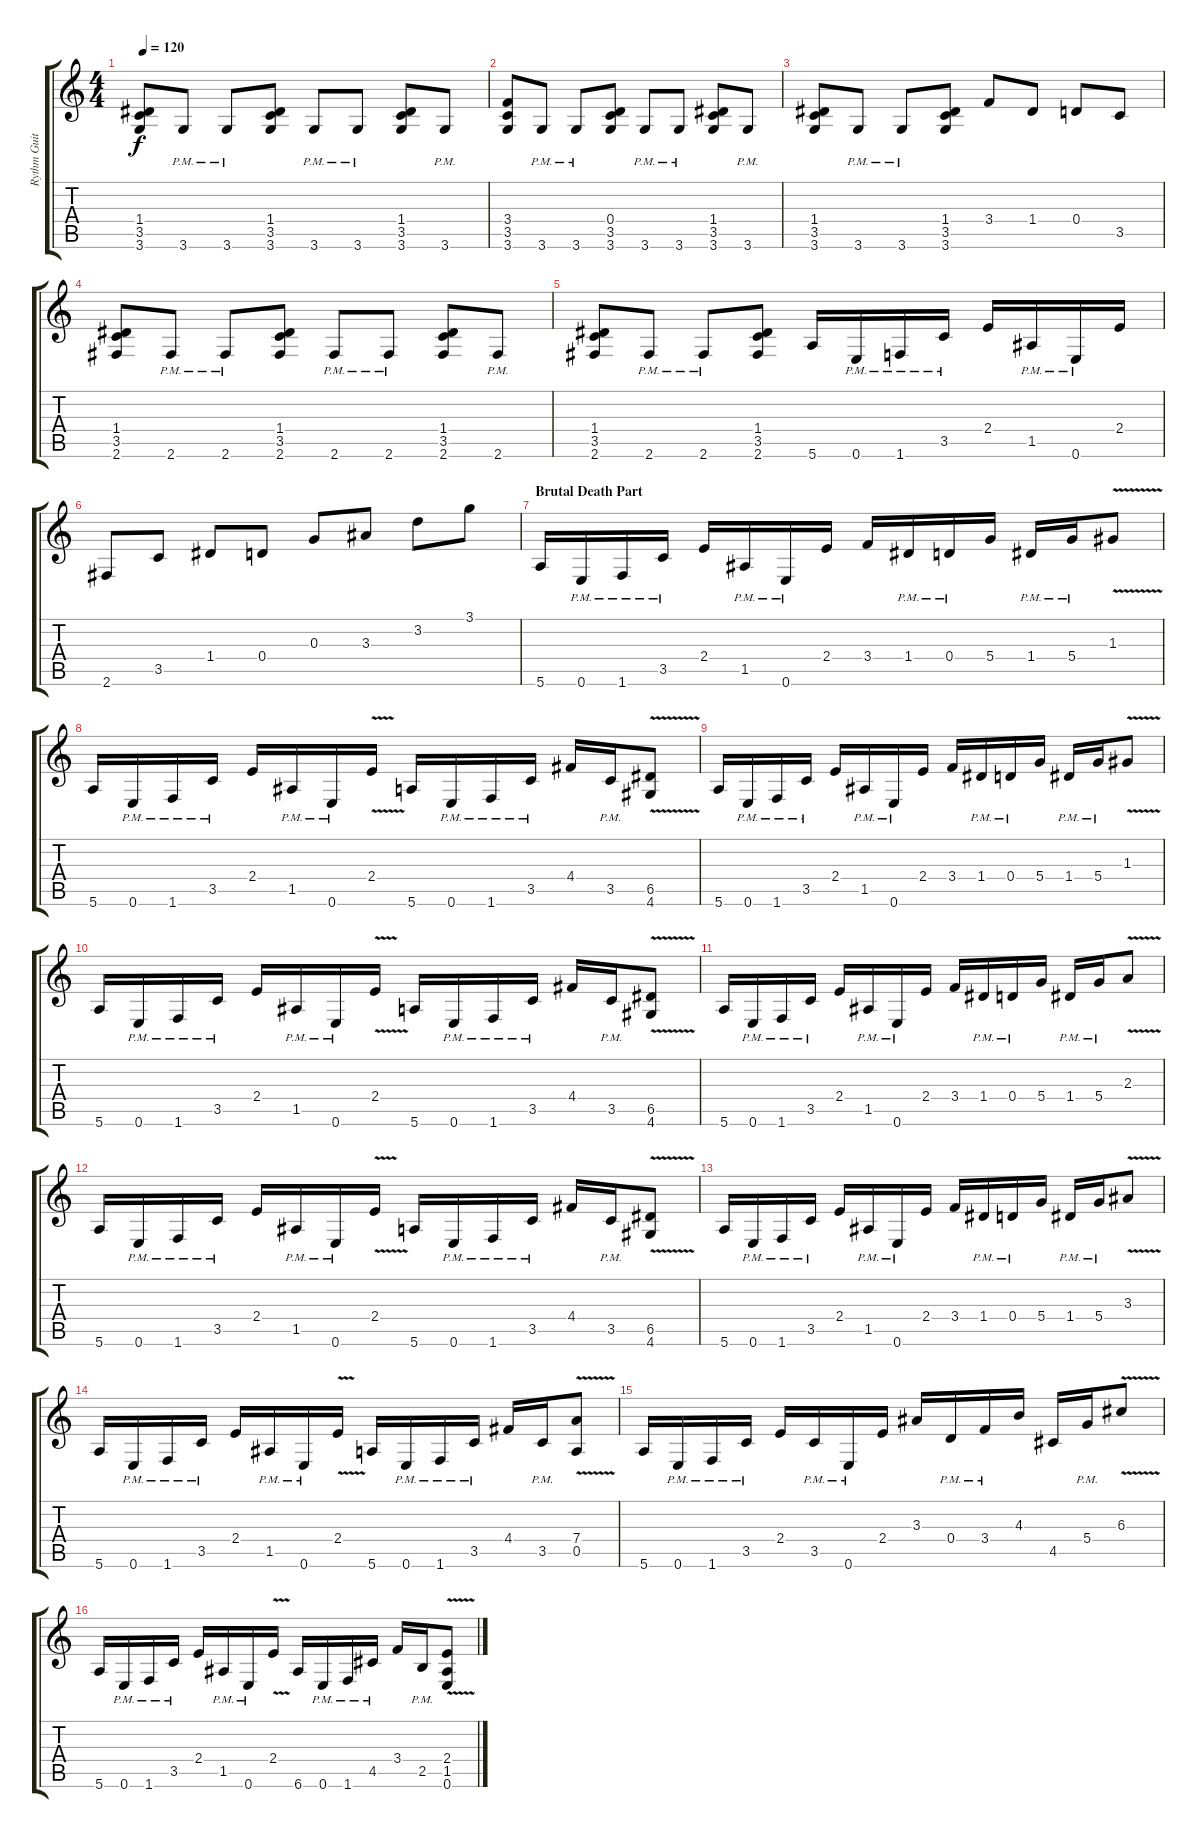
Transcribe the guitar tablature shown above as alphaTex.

\track ("Rythm Guitars" "Rythm Guit") {instrument distortionguitar}
\staff {score tabs}
\tuning (E4 B3 G3 D3 A2 E2) {hide}
\ts (4 4)
\tempo 120
\clef g2
\ks c
(1.4 3.5 3.6).8{dy f} 3.6{pm}.8 3.6{pm}.8 (1.4 3.5 3.6).8 3.6{pm}.8 3.6{pm}.8 (1.4 3.5 3.6).8 3.6{pm}.8 |
(3.4 3.5 3.6).8 3.6{pm}.8 3.6{pm}.8 (0.4 3.5 3.6).8 3.6{pm}.8 3.6{pm}.8 (1.4 3.5 3.6).8 3.6{pm}.8 |
(1.4 3.5 3.6).8 3.6{pm}.8 3.6{pm}.8 (1.4 3.5 3.6).8 3.4.8 1.4.8 0.4.8 3.5.8 |
(1.4 3.5 2.6).8 2.6{pm}.8 2.6{pm}.8 (1.4 3.5 2.6).8 2.6{pm}.8 2.6{pm}.8 (1.4 3.5 2.6).8 2.6{pm}.8 |
(1.4 3.5 2.6).8 2.6{pm}.8 2.6{pm}.8 (1.4 3.5 2.6).8 5.6.16 0.6{pm}.16 1.6{pm}.16 3.5{pm}.16 2.4.16 1.5{pm}.16 0.6{pm}.16 2.4.16 |
2.6.8 3.5.8 1.4.8 0.4.8 0.3.8 3.3.8 3.2.8 3.1.8 |
\section ("" "Brutal Death Part")
5.6.16{volume 15} 0.6{pm}.16 1.6{pm}.16 3.5{pm}.16 2.4.16 1.5{pm}.16 0.6{pm}.16 2.4.16 3.4.16 1.4{pm}.16 0.4{pm}.16 5.4.16 1.4{pm}.16 5.4{pm}.16 1.3{v}.8 |
5.6.16 0.6{pm}.16 1.6{pm}.16 3.5{pm}.16 2.4.16 1.5{pm}.16 0.6{pm}.16 2.4{v}.16 5.6.16 0.6{pm}.16 1.6{pm}.16 3.5{pm}.16 4.4.16 3.5{pm}.16 (6.5{v} 4.6{v}).8 |
5.6.16 0.6{pm}.16 1.6{pm}.16 3.5{pm}.16 2.4.16 1.5{pm}.16 0.6{pm}.16 2.4.16 3.4.16 1.4{pm}.16 0.4{pm}.16 5.4.16 1.4{pm}.16 5.4{pm}.16 1.3{v}.8 |
5.6.16 0.6{pm}.16 1.6{pm}.16 3.5{pm}.16 2.4.16 1.5{pm}.16 0.6{pm}.16 2.4{v}.16 5.6.16 0.6{pm}.16 1.6{pm}.16 3.5{pm}.16 4.4.16 3.5{pm}.16 (6.5{v} 4.6{v}).8 |
5.6.16{volume 16} 0.6{pm}.16 1.6{pm}.16 3.5{pm}.16 2.4.16 1.5{pm}.16 0.6{pm}.16 2.4.16 3.4.16 1.4{pm}.16 0.4{pm}.16 5.4.16 1.4{pm}.16 5.4{pm}.16 2.3{v}.8 |
5.6.16 0.6{pm}.16 1.6{pm}.16 3.5{pm}.16 2.4.16 1.5{pm}.16 0.6{pm}.16 2.4{v}.16 5.6.16 0.6{pm}.16 1.6{pm}.16 3.5{pm}.16 4.4.16 3.5{pm}.16 (6.5{v} 4.6{v}).8 |
5.6.16 0.6{pm}.16 1.6{pm}.16 3.5{pm}.16 2.4.16 1.5{pm}.16 0.6{pm}.16 2.4.16 3.4.16 1.4{pm}.16 0.4{pm}.16 5.4.16 1.4{pm}.16 5.4{pm}.16 3.3{v}.8 |
5.6.16 0.6{pm}.16 1.6{pm}.16 3.5{pm}.16 2.4.16 1.5{pm}.16 0.6{pm}.16 2.4{v}.16 5.6.16 0.6{pm}.16 1.6{pm}.16 3.5{pm}.16 4.4.16 3.5{pm}.16 (7.4{v} 0.5{v}).8 |
5.6.16{volume 13} 0.6{pm}.16 1.6{pm}.16 3.5{pm}.16 2.4.16 3.5{pm}.16 0.6{pm}.16 2.4.16 3.3.16 0.4{pm}.16 3.4{pm}.16 4.3.16 4.5.16 5.4{pm}.16 6.3{v}.8 |
5.6.16 0.6{pm}.16 1.6{pm}.16 3.5{pm}.16 2.4.16 1.5{pm}.16 0.6{pm}.16 2.4{v}.16 6.6.16 0.6{pm}.16 1.6{pm}.16 4.5{pm}.16 3.4.16 2.5{pm}.16 (2.4{v} 1.5{v} 0.6{v}).8
